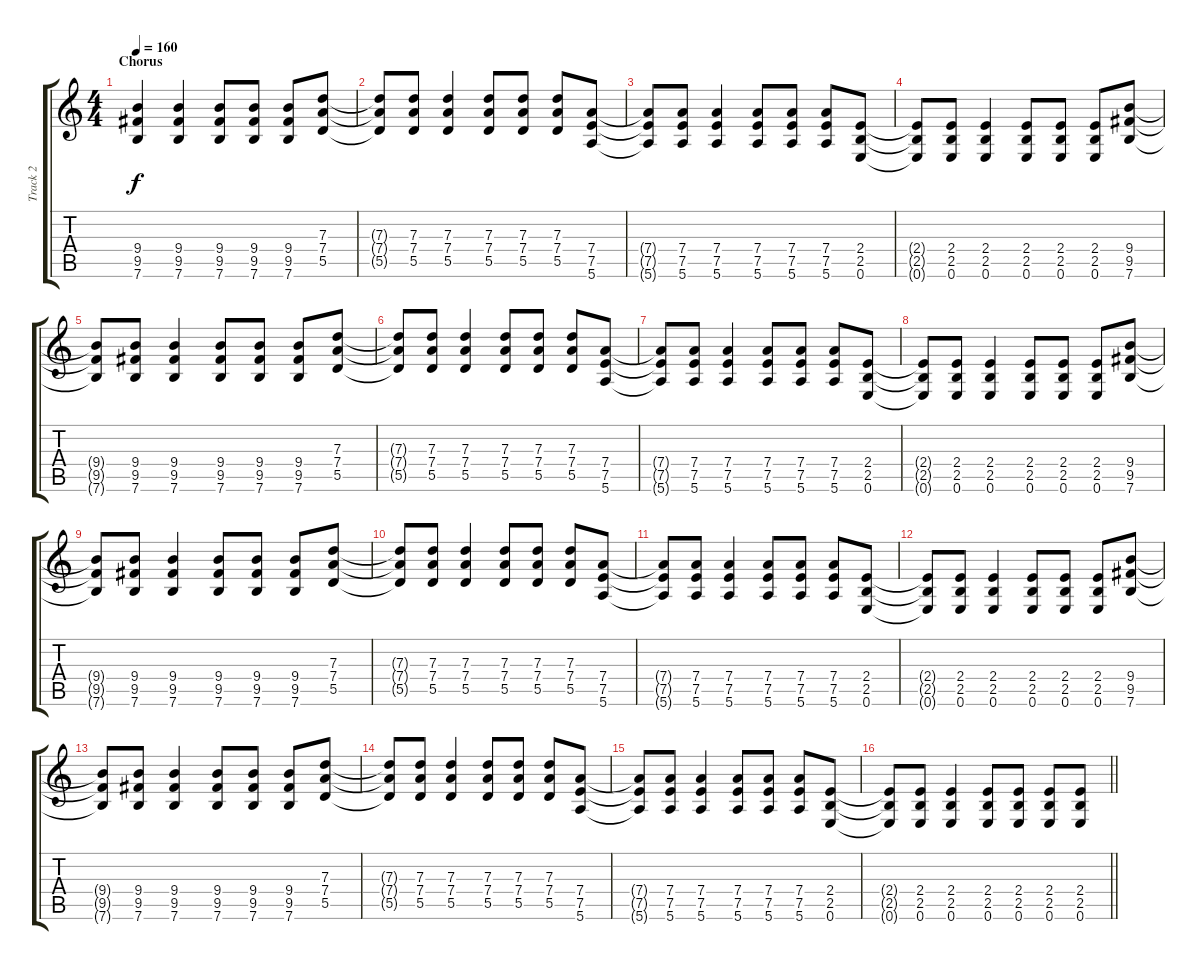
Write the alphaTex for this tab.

\track ("Track 2" "Track 2") {instrument overdrivenguitar}
\staff {score tabs}
\tuning (E4 B3 G3 D3 A2 E2) {hide}
\ts (4 4)
\section ("" "Chorus")
\tempo 160
\clef g2
\ks c
(9.4 9.5 7.6).4{dy f} (9.4 9.5 7.6).4 (9.4 9.5 7.6).8 (9.4 9.5 7.6).8 (9.4 9.5 7.6).8 (7.3 7.4 5.5).8 |
(7.3{t} 7.4{t} 5.5{t}).8 (7.3 7.4 5.5).8 (7.3 7.4 5.5).4 (7.3 7.4 5.5).8 (7.3 7.4 5.5).8 (7.3 7.4 5.5).8 (7.4 7.5 5.6).8 |
(7.4{t} 7.5{t} 5.6{t}).8 (7.4 7.5 5.6).8 (7.4 7.5 5.6).4 (7.4 7.5 5.6).8 (7.4 7.5 5.6).8 (7.4 7.5 5.6).8 (2.4 2.5 0.6).8 |
(2.4{t} 2.5{t} 0.6{t}).8 (2.4 2.5 0.6).8 (2.4 2.5 0.6).4 (2.4 2.5 0.6).8 (2.4 2.5 0.6).8 (2.4 2.5 0.6).8 (9.4 9.5 7.6).8 |
(9.4{t} 9.5{t} 7.6{t}).8 (9.4 9.5 7.6).8 (9.4 9.5 7.6).4 (9.4 9.5 7.6).8 (9.4 9.5 7.6).8 (9.4 9.5 7.6).8 (7.3 7.4 5.5).8 |
(7.3{t} 7.4{t} 5.5{t}).8 (7.3 7.4 5.5).8 (7.3 7.4 5.5).4 (7.3 7.4 5.5).8 (7.3 7.4 5.5).8 (7.3 7.4 5.5).8 (7.4 7.5 5.6).8 |
(7.4{t} 7.5{t} 5.6{t}).8 (7.4 7.5 5.6).8 (7.4 7.5 5.6).4 (7.4 7.5 5.6).8 (7.4 7.5 5.6).8 (7.4 7.5 5.6).8 (2.4 2.5 0.6).8 |
(2.4{t} 2.5{t} 0.6{t}).8 (2.4 2.5 0.6).8 (2.4 2.5 0.6).4 (2.4 2.5 0.6).8 (2.4 2.5 0.6).8 (2.4 2.5 0.6).8 (9.4 9.5 7.6).8 |
(9.4{t} 9.5{t} 7.6{t}).8 (9.4 9.5 7.6).8 (9.4 9.5 7.6).4 (9.4 9.5 7.6).8 (9.4 9.5 7.6).8 (9.4 9.5 7.6).8 (7.3 7.4 5.5).8 |
(7.3{t} 7.4{t} 5.5{t}).8 (7.3 7.4 5.5).8 (7.3 7.4 5.5).4 (7.3 7.4 5.5).8 (7.3 7.4 5.5).8 (7.3 7.4 5.5).8 (7.4 7.5 5.6).8 |
(7.4{t} 7.5{t} 5.6{t}).8 (7.4 7.5 5.6).8 (7.4 7.5 5.6).4 (7.4 7.5 5.6).8 (7.4 7.5 5.6).8 (7.4 7.5 5.6).8 (2.4 2.5 0.6).8 |
(2.4{t} 2.5{t} 0.6{t}).8 (2.4 2.5 0.6).8 (2.4 2.5 0.6).4 (2.4 2.5 0.6).8 (2.4 2.5 0.6).8 (2.4 2.5 0.6).8 (9.4 9.5 7.6).8 |
(9.4{t} 9.5{t} 7.6{t}).8 (9.4 9.5 7.6).8 (9.4 9.5 7.6).4 (9.4 9.5 7.6).8 (9.4 9.5 7.6).8 (9.4 9.5 7.6).8 (7.3 7.4 5.5).8 |
(7.3{t} 7.4{t} 5.5{t}).8 (7.3 7.4 5.5).8 (7.3 7.4 5.5).4 (7.3 7.4 5.5).8 (7.3 7.4 5.5).8 (7.3 7.4 5.5).8 (7.4 7.5 5.6).8 |
(7.4{t} 7.5{t} 5.6{t}).8 (7.4 7.5 5.6).8 (7.4 7.5 5.6).4 (7.4 7.5 5.6).8 (7.4 7.5 5.6).8 (7.4 7.5 5.6).8 (2.4 2.5 0.6).8 |
\barLineRight lightlight
(2.4{t} 2.5{t} 0.6{t}).8 (2.4 2.5 0.6).8 (2.4 2.5 0.6).4 (2.4 2.5 0.6).8 (2.4 2.5 0.6).8 (2.4 2.5 0.6).8 (2.4 2.5 0.6).8
